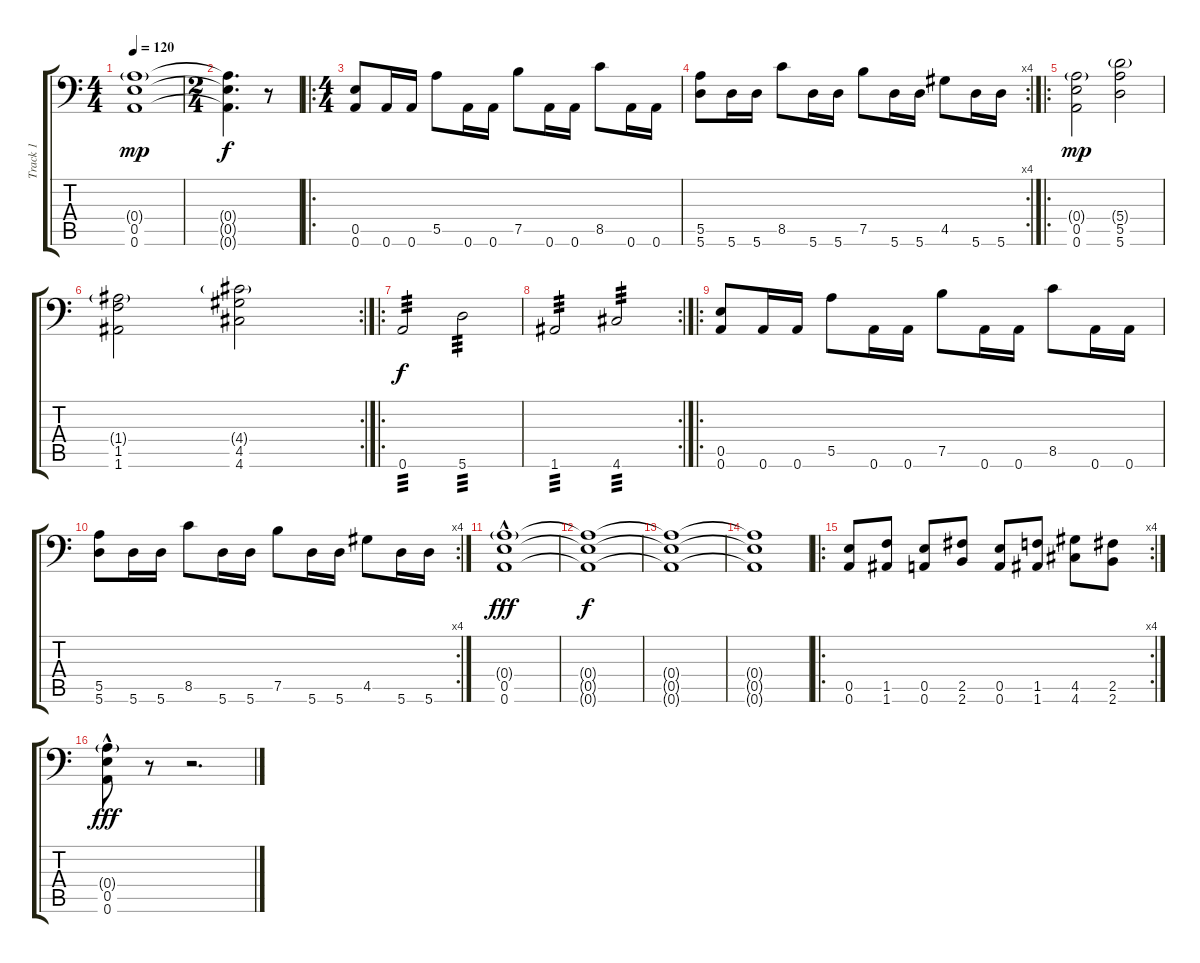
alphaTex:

\track ("Track 1" "Track 1") {instrument distortionguitar}
\staff {score tabs}
\tuning (B3 Gb3 D3 A2 E2 A1) {hide}
\ts (4 4)
\tempo 120
\clef f4
\ks c
(0.4{g} 0.5 0.6).1{dy mp} |
\ts (2 4)
(0.4{t} 0.5{t} 0.6{t}).4{d dy f} r.8 |
\ro
\ts (4 4)
(0.5 0.6).8 0.6.16 0.6.16 5.5.8 0.6.16 0.6.16 7.5.8 0.6.16 0.6.16 8.5.8 0.6.16 0.6.16 |
\rc 4
(5.5 5.6).8 5.6.16 5.6.16 8.5.8 5.6.16 5.6.16 7.5.8 5.6.16 5.6.16 4.5.8 5.6.16 5.6.16 |
\ro
(0.4{g} 0.5 0.6).2{dy mp} (5.4{g} 5.5 5.6).2 |
\rc 2
(1.4{g} 1.5 1.6).2 (4.4{g} 4.5 4.6).2 |
\ro
0.6.2{tp 3 dy f} 5.6.2{tp 3} |
\rc 2
1.6.2{tp 3} 4.6.2{tp 3} |
\ro
(0.5 0.6).8 0.6.16 0.6.16 5.5.8 0.6.16 0.6.16 7.5.8 0.6.16 0.6.16 8.5.8 0.6.16 0.6.16 |
\rc 4
(5.5 5.6).8 5.6.16 5.6.16 8.5.8 5.6.16 5.6.16 7.5.8 5.6.16 5.6.16 4.5.8 5.6.16 5.6.16 |
(0.4{g} 0.5 0.6{hac}).1{dy fff} |
(0.4{t} 0.5{t} 0.6{t}).1{dy f} |
(0.4{t} 0.5{t} 0.6{t}).1 |
(0.4{t} 0.5{t} 0.6{t}).1 |
\ro
\rc 4
(0.5 0.6).8 (1.5 1.6).8 (0.5 0.6).8 (2.5 2.6).8 (0.5 0.6).8 (1.5 1.6).8 (4.5 4.6).8 (2.5 2.6).8 |
(0.4{g} 0.5 0.6{hac}).8{dy fff} r.8 r.2{d}
